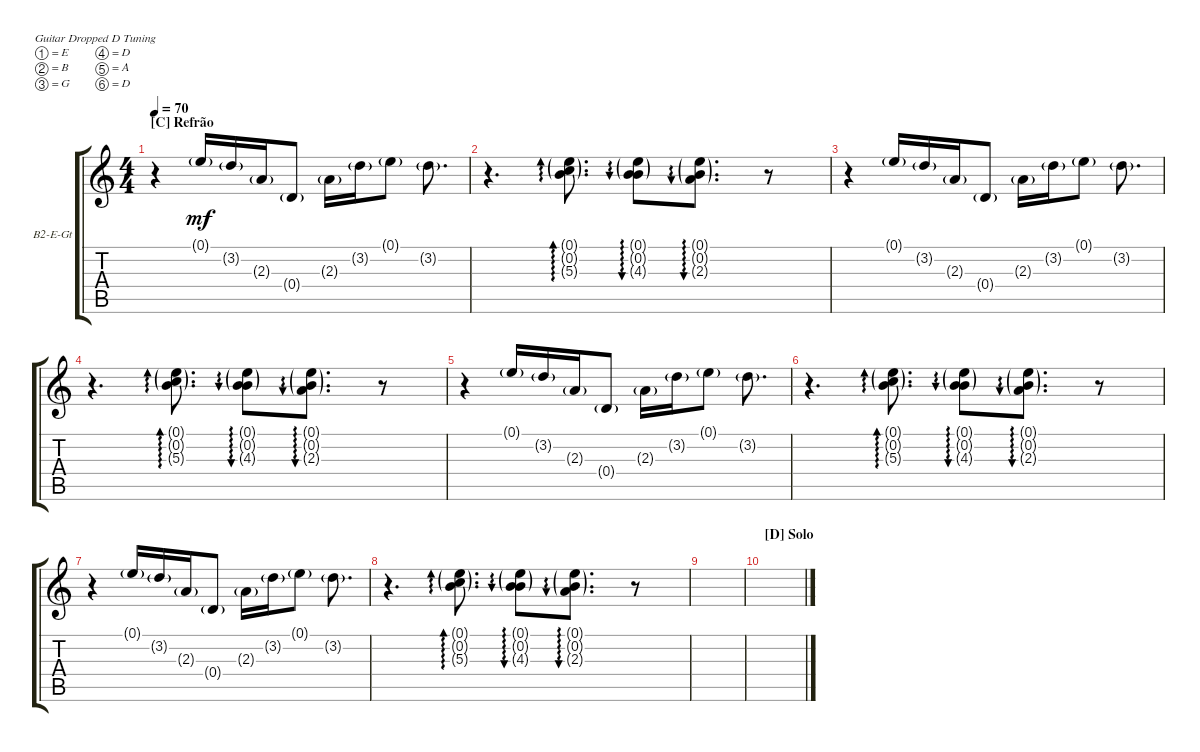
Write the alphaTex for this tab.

\defaultSystemsLayout 4
\bracketExtendMode groupsimilarinstruments
\firstSystemTrackNameOrientation horizontal
\otherSystemsTrackNameOrientation horizontal
\track ("Guitar Base 2" "B2-E-Gt") {multiBarRest instrument electricguitarclean}
\staff {score tabs}
\tuning (E4 B3 G3 D3 A2 D2)
\ts (4 4)
\section ("C" "Refrão")
\tempo 70
\clef g2
\ks c
r.4{dy mf} 0.1{g}.16 3.2{g}.16 2.3{g}.16 0.4{g}.8 2.3{g}.16 3.2{g}.16 0.1{g}.8 3.2{g}.8{d} |
r.4{d} (5.3{g} 0.2{g} 0.1{g}).8{d ad 0} (0.1{g} 0.2{g} 4.3{g}).8{au 0} (0.1{g} 0.2{g} 2.3{g}).8{d au 0} r.8 |
r.4 0.1{g}.16 3.2{g}.16 2.3{g}.16 0.4{g}.8 2.3{g}.16 3.2{g}.16 0.1{g}.8 3.2{g}.8{d} |
r.4{d} (5.3{g} 0.2{g} 0.1{g}).8{d ad 0} (0.1{g} 0.2{g} 4.3{g}).8{au 0} (0.1{g} 0.2{g} 2.3{g}).8{d au 0} r.8 |
r.4 0.1{g}.16 3.2{g}.16 2.3{g}.16 0.4{g}.8 2.3{g}.16 3.2{g}.16 0.1{g}.8 3.2{g}.8{d} |
r.4{d} (5.3{g} 0.2{g} 0.1{g}).8{d ad 0} (0.1{g} 0.2{g} 4.3{g}).8{au 0} (0.1{g} 0.2{g} 2.3{g}).8{d au 0} r.8 |
r.4 0.1{g}.16 3.2{g}.16 2.3{g}.16 0.4{g}.8 2.3{g}.16 3.2{g}.16 0.1{g}.8 3.2{g}.8{d} |
r.4{d} (5.3{g} 0.2{g} 0.1{g}).8{d ad 0} (0.1{g} 0.2{g} 4.3{g}).8{au 0} (0.1{g} 0.2{g} 2.3{g}).8{d au 0} r.8 |
|
\section ("D" "Solo")
